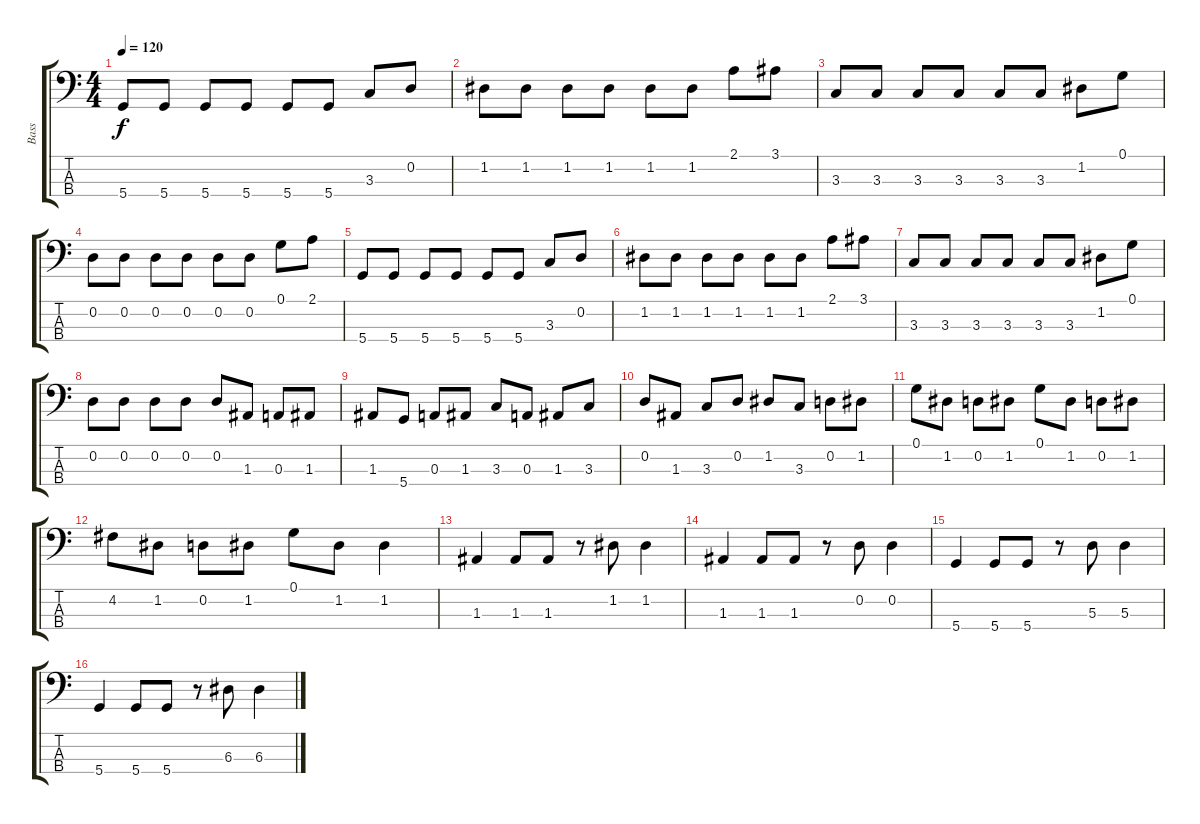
\track ("Bass" "Bass") {instrument electricbasspick}
\staff {score tabs}
\tuning (G2 D2 A1 D1) {hide}
\ts (4 4)
\tempo 120
\clef f4
\ks c
5.4.8{dy f} 5.4.8 5.4.8 5.4.8 5.4.8 5.4.8 3.3.8 0.2.8 |
1.2.8 1.2.8 1.2.8 1.2.8 1.2.8 1.2.8 2.1.8 3.1.8 |
3.3.8 3.3.8 3.3.8 3.3.8 3.3.8 3.3.8 1.2.8 0.1.8 |
0.2.8 0.2.8 0.2.8 0.2.8 0.2.8 0.2.8 0.1.8 2.1.8 |
5.4.8 5.4.8 5.4.8 5.4.8 5.4.8 5.4.8 3.3.8 0.2.8 |
1.2.8 1.2.8 1.2.8 1.2.8 1.2.8 1.2.8 2.1.8 3.1.8 |
3.3.8 3.3.8 3.3.8 3.3.8 3.3.8 3.3.8 1.2.8 0.1.8 |
0.2.8 0.2.8 0.2.8 0.2.8 0.2.8 1.3.8 0.3.8 1.3.8 |
1.3.8 5.4.8 0.3.8 1.3.8 3.3.8 0.3.8 1.3.8 3.3.8 |
0.2.8 1.3.8 3.3.8 0.2.8 1.2.8 3.3.8 0.2.8 1.2.8 |
0.1.8 1.2.8 0.2.8 1.2.8 0.1.8 1.2.8 0.2.8 1.2.8 |
4.2.8 1.2.8 0.2.8 1.2.8 0.1.8 1.2.8 1.2.4 |
1.3.4 1.3.8 1.3.8 r.8 1.2.8 1.2.4 |
1.3.4 1.3.8 1.3.8 r.8 0.2.8 0.2.4 |
5.4.4 5.4.8 5.4.8 r.8 5.3.8 5.3.4 |
5.4.4 5.4.8 5.4.8 r.8 6.3.8 6.3.4
